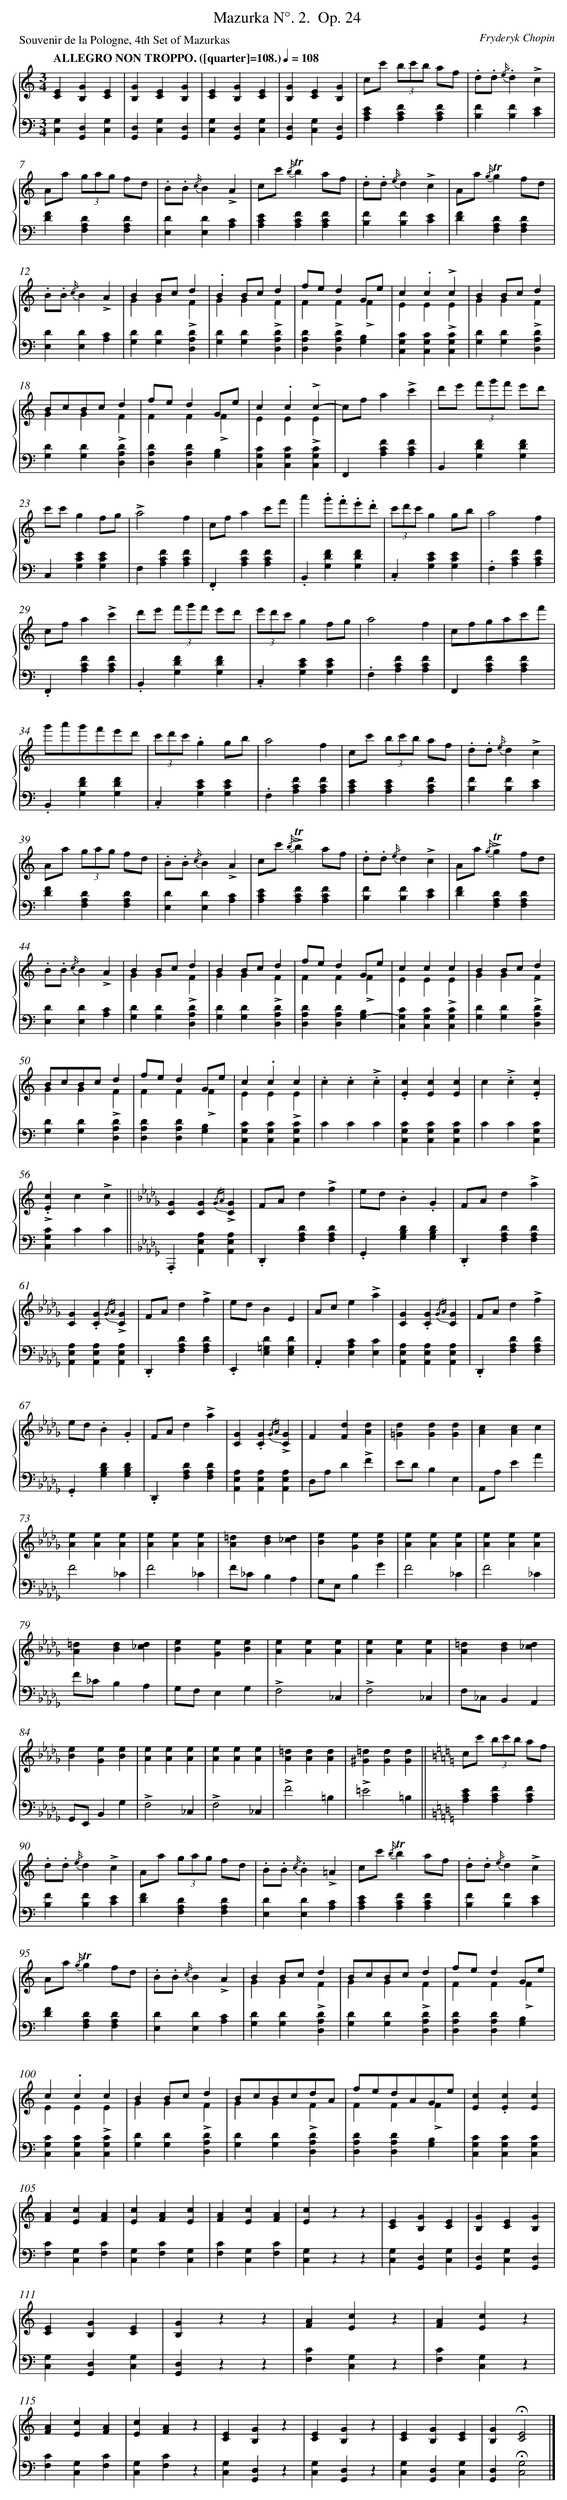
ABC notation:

X:1
T: Mazurka N°. 2.	 Op. 24
C: Fryderyk Chopin
L: 1/4
M: 3/4
P: Souvenir de la Pologne, 4th Set of Mazurkas
Q: "ALLEGRO NON TROPPO. ([quarter]=108.)" 1/4=108
%%staves {1 2}
V: 1 clef=treble
V: 2 clef=bass
K: C
[V:1] [EC][GB,][EC] |
[V:2] [G,C,][D,G,,][G,C,] |
[V:1] [GB,][EC][GB,] |
[V:2] [D,G,,][G,C,][D,G,,] |
[V:1] [EC][GB,][EC] |
[V:2] [G,C,][D,G,,][G,C,] |
[V:1] [GB,][EC][GB,] |
[V:2] [D,G,,][G,C,][D,G,,] |
[V:1] c/c'/ (3b/c'/b/ a/f/ |
[V:2] [ECA,][FCA,][FCA,] |
[V:1] .d/.d/ {/e/}.d!accent!c |
[V:2] [FB,][FB,][EC] |
[V:1] A/a/ (3g/a/g/ f/d/ |
[V:2] [FD][DA,F,][DA,F,] |
[V:1] .B/.B/ {/c/}B!accent!A |
[V:2] [DE,][DE,][CA,] |
[V:1] c/c'/ {/b/}!trill!ba/f/ |
[V:2] [ECA,][FCA,][FCA,] |
[V:1] .d/.d/ {/e/}d!accent!c |
[V:2] [FB,][FB,][EC] |
[V:1] A/a/ {/g/}!trill!gf/d/ |
[V:2] [FD][DA,F,][DA,F,] |
[V:1] .B/.B/ {/c/}B!accent!A |
[V:2] [DE,][DE,][CA,] |
[V:1] BB/c/d & GG!accent!F |
[V:2] [DG,][DG,][DA,D,] |
[V:1] .BB/c/d & GG!accent!F |
[V:2] [DG,][DG,][DA,D,] |
[V:1] f/e/dG/e/ & F!accent!F!accent!F |
[V:2] [DA,D,][DA,D,][B,G,] |
[V:1] c.c!accent!c & EE!accent!E |
[V:2] [CG,C,][CG,C,][CG,C,] |
[V:1] BB/c/d & GG!accent!F |
[V:2] [DG,][DG,][DA,D,] |
[V:1] B/c/B/c/d & GG!accent!F |
[V:2] [DG,][DG,][DA,D,] |
[V:1] f/e/dG/e/ & FF!accent!F |
[V:2] [DA,D,][DA,D,][B,G,] |
[V:1] c.c!accent!c- & EE!accent!E |
[V:2] [CG,C,][CG,C,][CG,C,] |
[V:1] c/f/a!accent!c' |
[V:2] F,,[FCA,][FCA,] |
[V:1] d'/e'/ (3f'/g'/f'/ e'/d'/ |
[V:2] B,,[FDG,][FDG,] |
[V:1] c'/c'/gf/g/ |
[V:2] C,[ECG,][ECG,] |
[V:1] !accent!a2f |
[V:2] F,[FCA,][FCA,] |
[V:1] c/f/ac'/f'/ |
[V:2] .F,,[FCA,][FCA,] |
[V:1] a'.g'/.f'/.e'/.d'/ |
[V:2] .B,,[FDG,][FDG,] |
[V:1] (3c'/d'/c'/gg/b/ |
[V:2] .C,[ECG,][ECG,] |
[V:1] a2f |
[V:2] .F,[FCA,][FCA,] |
[V:1] c/f/a!accent!c' |
[V:2] .F,,[FCA,][FCA,] |
[V:1] d'/e'/ (3f'/g'/f'/ e'/d'/ |
[V:2] .B,,[FDG,][FDG,] |
[V:1] (3e'/d'/c'/gf/g/ |
[V:2] .C,[ECG,][ECG,] |
[V:1] a2f |
[V:2] .F,[FCA,][FCA,] |
[V:1] c/f/g/a/c'/f'/ |
[V:2] F,,[FCA,][FCA,] |
[V:1] g'/a'/g'/f'/e'/d'/ |
[V:2] .B,,[FDG,][FDG,] |
[V:1] (3c'/d'/c'/.gg/b/ |
[V:2] .C,[ECG,][ECG,] |
[V:1] a2f |
[V:2] .F,[FCA,][FCA,] |
[V:1] c/c'/ (3b/c'/b/ a/f/ |
[V:2] [ECA,][ECA,][FCA,] |
[V:1] .d/.d/ {/e/}d!accent!c |
[V:2] [FB,][FB,][EC] |
[V:1] A/a/ (3g/a/g/ f/d/ |
[V:2] [FD][DA,F,][DA,F,] |
[V:1] .B/.B/ {/c/}B!accent!A |
[V:2] [DE,][DE,][CA,] |
[V:1] c/c'/ {/b/}!accent!!trill!ba/f/ |
[V:2] [ECA,][FCA,][FCA,] |
[V:1] .d/.d/ {/e/}d!accent!c |
[V:2] [FB,][FB,][EC] |
[V:1] A/a/ {/g/}!accent!!trill!gf/d/ |
[V:2] [FD][DA,F,][DA,F,] |
[V:1] .B/.B/ {/c/}B!accent!A |
[V:2] [DE,][DE,][CA,] |
[V:1] BB/c/d & GG!accent!F |
[V:2] [DG,][DG,][DA,D,] |
[V:1] BB/c/d & GG!accent!F |
[V:2] [DG,][DG,][DA,D,] |
[V:1] f/e/dG/e/ & FF!accent!F |
[V:2] [DA,D,][DA,D,][B,G,-] |
[V:1] ccc & EE!accent!E |
[V:2] [CG,C,][CG,C,][CG,C,] |
[V:1] BB/c/d & GG!accent!F |
[V:2] [DG,][DG,][DA,D,] |
[V:1] B/c/B/c/d & GG!accent!F |
[V:2] [DG,][DG,][DA,D,] |
[V:1] f/e/dG/e/ & FF!accent!F |
[V:2] [DA,D,][DA,D,][B,G,] |
[V:1] c.cc & EE!accent!E |
[V:2] [CG,C,][CG,C,][CG,C,] |
[V:1] .c.c.!accent!c |
[V:2] CCC |
[V:1] .[cE][cE][cE] |
[V:2] [CG,C,][CG,C,][CG,C,] |
[V:1] c.!accent!c.[cE] |
[V:2] CC[CG,C,] |
[V:1] .!accent![cE]c!accent!c ||
[V:2] [CG,C,]CC ||
[V:1]  [K:Db] [GC][GC]{/GA}!accent![GC] |
[V:2]  [K:Db] .A,,,[A,E,A,,][A,E,A,,] |
[V:1] F/A/d!accent!f |
[V:2] .D,,[DA,F,][DA,F,] |
[V:1] e/d/.B.G |
[V:2] .G,,[DB,G,][DB,G,] |
[V:1] F/A/d!accent!a |
[V:2] .D,,[DA,F,][DA,F,] |
[V:1] [GC].[GC]{/GA}!accent![GC] |
[V:2] [A,E,A,,][A,E,A,,][A,E,A,,] |
[V:1] F/A/d!accent!f |
[V:2] .D,,[DA,F,][DA,F,] |
[V:1] e/d/BE |
[V:2] .E,,[D=G,E,][DG,E,] |
[V:1] A/c/e!accent!a |
[V:2] .A,,[CA,E,][CE,] |
[V:1] [GC].[GC]{/GA}[GC] |
[V:2] [A,E,A,,][A,E,A,,][A,E,A,,] |
[V:1] F/A/d!accent!f |
[V:2] .D,,[DA,F,][DA,F,] |
[V:1] e/d/.B.G |
[V:2] .G,,[DB,G,][DB,G,] |
[V:1] F/A/d!accent!a |
[V:2] .D,,[DA,F,][DA,F,] |
[V:1] [GC].[GC]{/GA}!accent![GC] |
[V:2] [A,E,A,,][A,E,A,,][A,E,A,,] |
[V:1] F[dF][dA] |
[V:2] D,/A,/D!accent!F |
[V:1] [d=G][dG][dG] |
[V:2] E/D/B,E, |
[V:1] [cA][cA]c |
[V:2] A,,/A,/EA |
[V:1] [eA][eA][eA] |
[V:2] F2_C |
[V:1] [eA][eA][eA] |
[V:2] F2_C |
[V:1] [=dA][dB][d_c] |
[V:2] F/_C/B,A, |
[V:1] [eB][eG][eB] |
[V:2] G,/E,/B,G |
[V:1] [eA][eA][eA] |
[V:2] F2_C |
[V:1] [eA][eA][eA] |
[V:2] F2_C |
[V:1] [=dA][dB][d_c] |
[V:2] F/_C/B,A, |
[V:1] [eB][eG][eB] |
[V:2] G,/F,/E,G, |
[V:1] [eA][eA][eA] |
[V:2] !accent!F,2_C, |
[V:1] [eA][eA][eA] |
[V:2] !accent!F,2_C, |
[V:1] [=dA][dB][d_c] |
[V:2] F,/_C,/B,,A,, |
[V:1] [eB][eG][eB] |
[V:2] G,,/E,,/B,,G, |
[V:1] [eA][eA][eA] |
[V:2] !accent!F,2_C, |
[V:1] [eA][eA][eA] |
[V:2] !accent!F,2_C, |
[V:1] [=dA][dA][dA] |
[V:2] !accent!F2=B, |
[V:1] [=d^G][dG][dG] ||
[V:2] !accent!=E2=B, ||
[V:1]  [K:C] c/c'/ (3b/c'/b/ a/f/ |
[V:2]  [K:C] [ECA,][FCA,][FCA,] |
[V:1] .d/.d/ {/e/}d!accent!c |
[V:2] [FB,][FB,][EC] |
[V:1] A/a/ (3g/a/g/ f/d/ |
[V:2] [FD][DA,F,][DA,F,] |
[V:1] .B/.B/ {/c/}.B!accent!=A |
[V:2] [DE,][DE,][CA,] |
[V:1] c/c'/ {/b/}!trill!ba/f/ |
[V:2] [ECA,][FCA,][FCA,] |
[V:1] .d/.d/ {/e/}d!accent!c |
[V:2] [FB,][FB,][EC] |
[V:1] A/a/ {/g/}!trill!gf/d/ |
[V:2] [FD][DA,F,][DA,F,] |
[V:1] .B/.B/ {/c/}B!accent!A |
[V:2] [DE,][DE,][CA,] |
[V:1] BB/c/d & GG!accent!F |
[V:2] [DG,][DG,][DA,D,] |
[V:1] B/c/B/c/d & GG!accent!F |
[V:2] [DG,][DG,][DA,D,] |
[V:1] f/e/dG/e/ & FF!accent!F |
[V:2] [DA,D,][DA,D,][B,G,] |
[V:1] c.cc & EE!accent!E |
[V:2] [CG,C,][CG,C,][CG,C,] |
[V:1] BB/c/d & GG!accent!F |
[V:2] [DG,][DG,][DA,D,] |
[V:1] B/c/B/c/d/A/ & GG!accent!F |
[V:2] [DG,][DG,][DA,D,] |
[V:1] f/e/d/A/G/e/ & FF!accent!F |
[V:2] [DA,D,][DA,D,][B,G,] |
[V:1] [cE].[cE][cE] |
[V:2] [CG,C,][CG,C,][CG,C,] |
[V:1] [AF][cE][AF] |
[V:2] [CF,][G,C,][CF,] |
[V:1] [cE][AF][cE] |
[V:2] [G,C,][CF,][G,C,] |
[V:1] [AF][cE][AF] |
[V:2] [CF,][G,C,][CF,] |
[V:1] [cE]zz |
[V:2] [G,C,]zz |
[V:1] [EC][GB,][EC] |
[V:2] [G,C,][D,G,,][G,C,] |
[V:1] [GB,][EC][GB,] |
[V:2] [D,G,,][G,C,][D,G,,] |
[V:1] [EC][GB,][EC] |
[V:2] [G,C,][D,G,,][G,C,] |
[V:1] [GB,]zz |
[V:2] [D,G,,]zz |
[V:1] [AF][cE]z |
[V:2] [CF,][G,C,]z |
[V:1] [AF][cE]z |
[V:2] [CF,][G,C,]z |
[V:1] [AF][cE][AF] |
[V:2] [CF,][G,C,][CF,] |
[V:1] [cE][AF]z |
[V:2] [G,C,][CF,]z |
[V:1] [EC][GB,]z |
[V:2] [G,C,][D,G,,]z |
[V:1] [EC][GB,]z |
[V:2] [G,C,][D,G,,]z |
[V:1] [EC][GB,][EC] |
[V:2] [G,C,][D,G,,][G,C,] |
[V:1] [GB,]!fermata![E2C2] |]
[V:2] [D,G,,]!fermata![G,2C,2] |]
